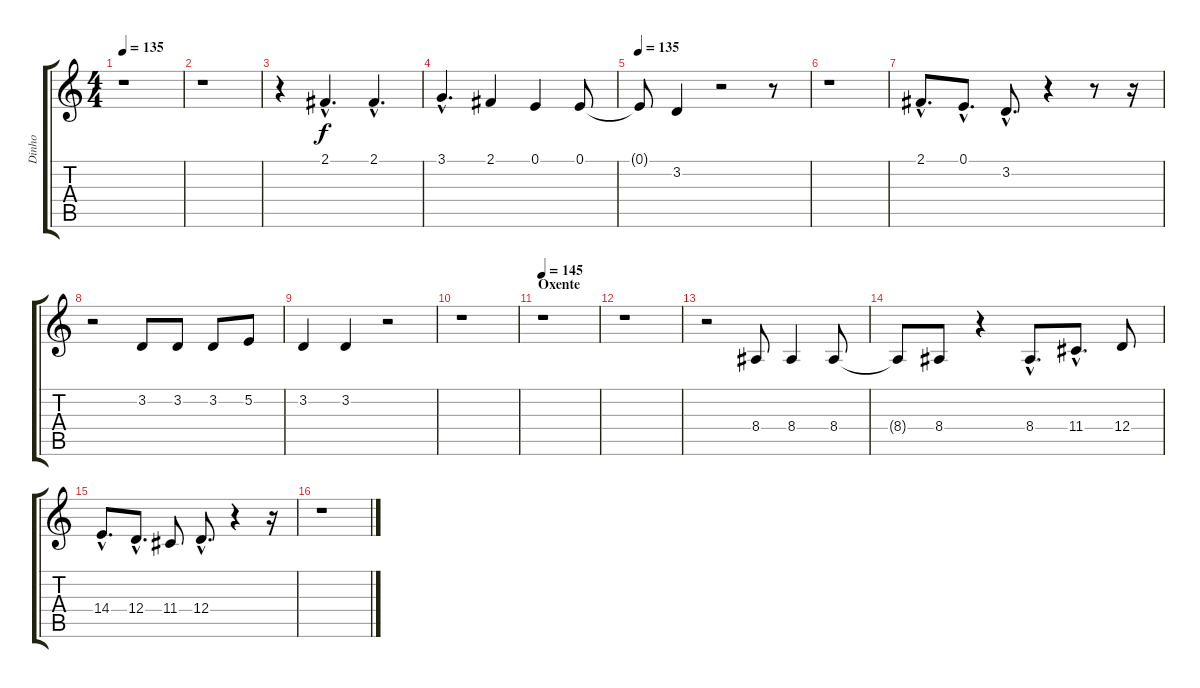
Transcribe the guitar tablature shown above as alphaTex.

\track ("Dinho" "Dinho") {instrument sopranosax}
\staff {score tabs}
\tuning (E4 B3 G3 D3 A2 E2) {hide}
\ts (4 4)
\tempo 135
\clef g2
\ks c
r.1{dy f} |
r.1 |
r.4 2.1{hac}.4{d} 2.1{hac}.4{d} |
3.1{hac}.4{d} 2.1.4 0.1.4 0.1.8 |
\tempo 135
0.1{t}.8 3.2.4 r.2 r.8 |
r.1 |
2.1{hac}.8{d} 0.1{hac}.8{d} 3.2{hac}.8{d} r.4 r.8 r.16 |
r.2 3.2.8 3.2.8 3.2.8 5.2.8 |
3.2.4 3.2.4 r.2 |
r.1 |
\section ("" "Oxente")
\tempo 145
r.1 |
r.1 |
r.2 8.4.8 8.4.4 8.4.8 |
8.4{t}.8 8.4.8 r.4 8.4{hac}.8{d} 11.4{hac}.8{d} 12.4.8 |
14.4{hac}.8{d} 12.4{hac}.8{d} 11.4.8 12.4{hac}.8{d} r.4 r.16 |
r.1
